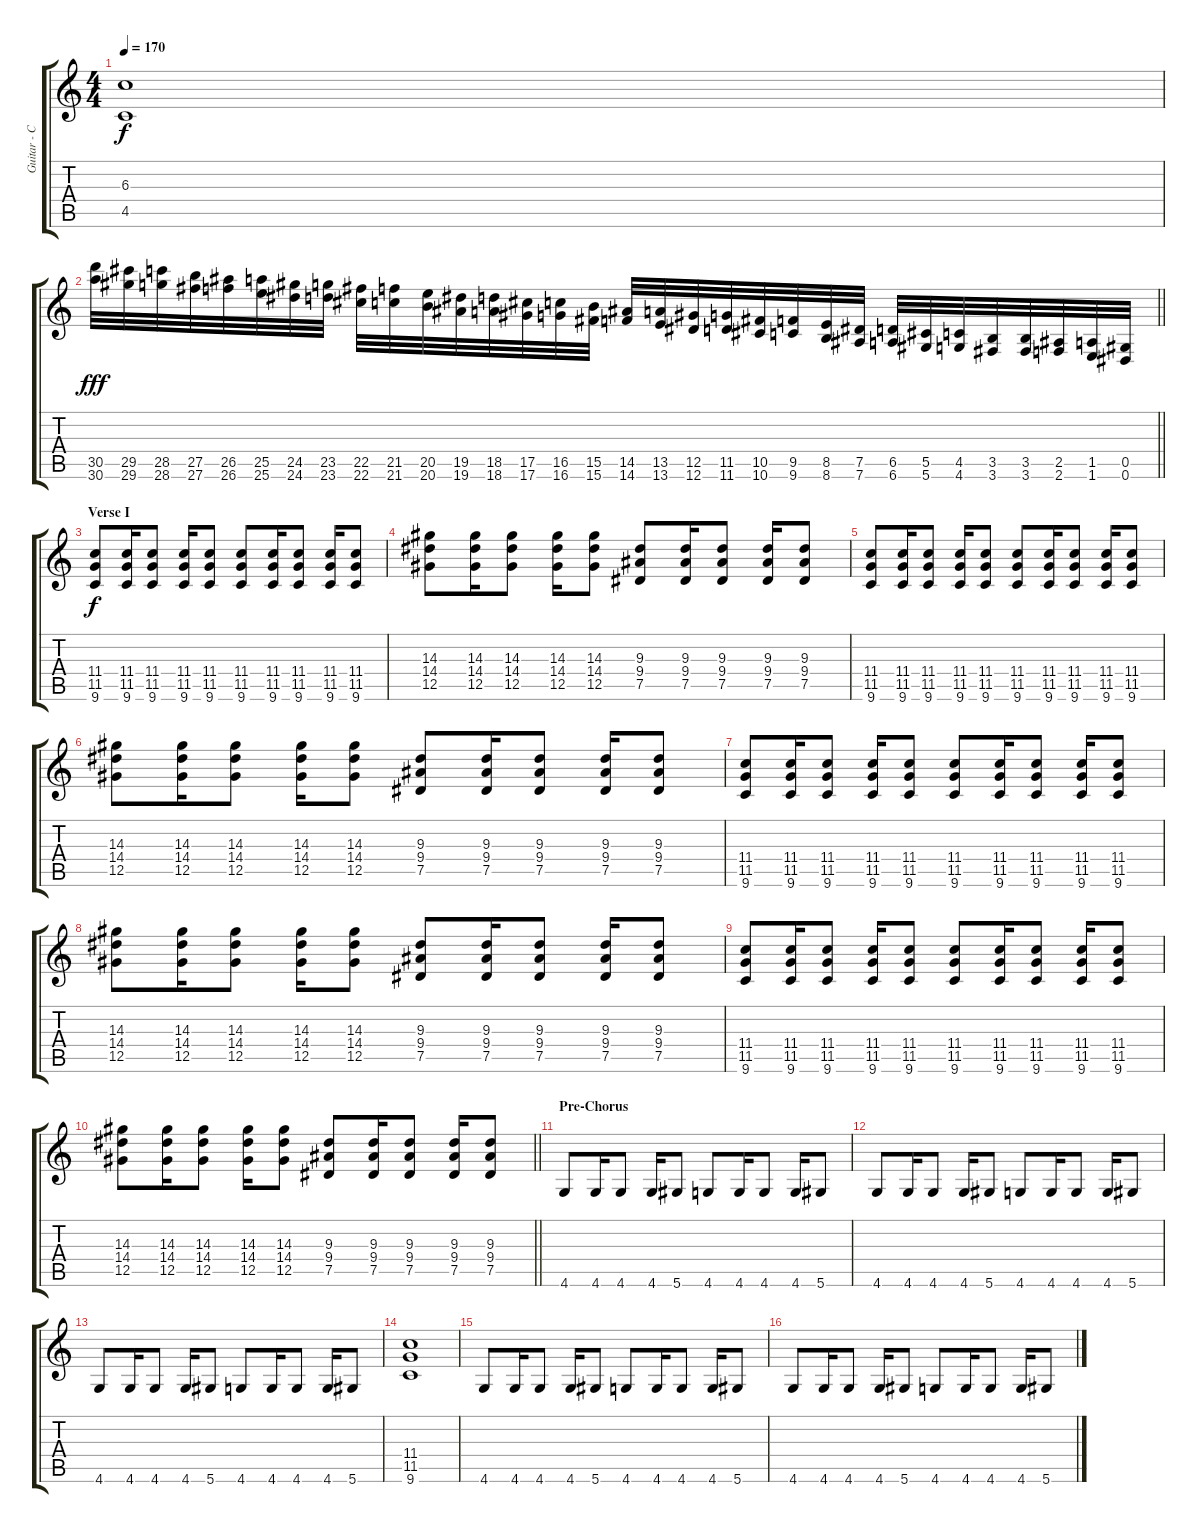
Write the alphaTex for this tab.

\track ("Guitar - Chris" "Guitar - C") {instrument distortionguitar}
\staff {score tabs}
\tuning (Eb4 Bb3 Gb3 Db3 Ab2 Eb2) {hide}
\ts (4 4)
\tempo 170
\clef g2
\ks c
(6.3 4.5).1{dy f} |
\barLineRight lightlight
(30.5 30.6).32{dy fff} (29.5 29.6).32 (28.5 28.6).32 (27.5 27.6).32 (26.5 26.6).32 (25.5 25.6).32 (24.5 24.6).32 (23.5 23.6).32 (22.5 22.6).32 (21.5 21.6).32 (20.5 20.6).32 (19.5 19.6).32 (18.5 18.6).32 (17.5 17.6).32 (16.5 16.6).32 (15.5 15.6).32 (14.5 14.6).32 (13.5 13.6).32 (12.5 12.6).32 (11.5 11.6).32 (10.5 10.6).32 (9.5 9.6).32 (8.5 8.6).32 (7.5 7.6).32 (6.5 6.6).32 (5.5 5.6).32 (4.5 4.6).32 (3.5 3.6).32 (3.5 3.6).32 (2.5 2.6).32 (1.5 1.6).32 (0.5 0.6).32 |
\section ("" "Verse I")
(11.4 11.5 9.6).8{dy f} (11.4 11.5 9.6).16 (11.4 11.5 9.6).8 (11.4 11.5 9.6).16 (11.4 11.5 9.6).8 (11.4 11.5 9.6).8 (11.4 11.5 9.6).16 (11.4 11.5 9.6).8 (11.4 11.5 9.6).16 (11.4 11.5 9.6).8 |
(14.3 14.4 12.5).8 (14.3 14.4 12.5).16 (14.3 14.4 12.5).8 (14.3 14.4 12.5).16 (14.3 14.4 12.5).8 (9.3 9.4 7.5).8 (9.3 9.4 7.5).16 (9.3 9.4 7.5).8 (9.3 9.4 7.5).16 (9.3 9.4 7.5).8 |
(11.4 11.5 9.6).8 (11.4 11.5 9.6).16 (11.4 11.5 9.6).8 (11.4 11.5 9.6).16 (11.4 11.5 9.6).8 (11.4 11.5 9.6).8 (11.4 11.5 9.6).16 (11.4 11.5 9.6).8 (11.4 11.5 9.6).16 (11.4 11.5 9.6).8 |
(14.3 14.4 12.5).8 (14.3 14.4 12.5).16 (14.3 14.4 12.5).8 (14.3 14.4 12.5).16 (14.3 14.4 12.5).8 (9.3 9.4 7.5).8 (9.3 9.4 7.5).16 (9.3 9.4 7.5).8 (9.3 9.4 7.5).16 (9.3 9.4 7.5).8 |
(11.4 11.5 9.6).8 (11.4 11.5 9.6).16 (11.4 11.5 9.6).8 (11.4 11.5 9.6).16 (11.4 11.5 9.6).8 (11.4 11.5 9.6).8 (11.4 11.5 9.6).16 (11.4 11.5 9.6).8 (11.4 11.5 9.6).16 (11.4 11.5 9.6).8 |
(14.3 14.4 12.5).8 (14.3 14.4 12.5).16 (14.3 14.4 12.5).8 (14.3 14.4 12.5).16 (14.3 14.4 12.5).8 (9.3 9.4 7.5).8 (9.3 9.4 7.5).16 (9.3 9.4 7.5).8 (9.3 9.4 7.5).16 (9.3 9.4 7.5).8 |
(11.4 11.5 9.6).8 (11.4 11.5 9.6).16 (11.4 11.5 9.6).8 (11.4 11.5 9.6).16 (11.4 11.5 9.6).8 (11.4 11.5 9.6).8 (11.4 11.5 9.6).16 (11.4 11.5 9.6).8 (11.4 11.5 9.6).16 (11.4 11.5 9.6).8 |
\barLineRight lightlight
(14.3 14.4 12.5).8 (14.3 14.4 12.5).16 (14.3 14.4 12.5).8 (14.3 14.4 12.5).16 (14.3 14.4 12.5).8 (9.3 9.4 7.5).8 (9.3 9.4 7.5).16 (9.3 9.4 7.5).8 (9.3 9.4 7.5).16 (9.3 9.4 7.5).8 |
\section ("" "Pre-Chorus")
4.6.8 4.6.16 4.6.8 4.6.16 5.6.8 4.6.8 4.6.16 4.6.8 4.6.16 5.6.8 |
4.6.8 4.6.16 4.6.8 4.6.16 5.6.8 4.6.8 4.6.16 4.6.8 4.6.16 5.6.8 |
4.6.8 4.6.16 4.6.8 4.6.16 5.6.8 4.6.8 4.6.16 4.6.8 4.6.16 5.6.8 |
(11.4 11.5 9.6).1 |
4.6.8 4.6.16 4.6.8 4.6.16 5.6.8 4.6.8 4.6.16 4.6.8 4.6.16 5.6.8 |
4.6.8 4.6.16 4.6.8 4.6.16 5.6.8 4.6.8 4.6.16 4.6.8 4.6.16 5.6.8
